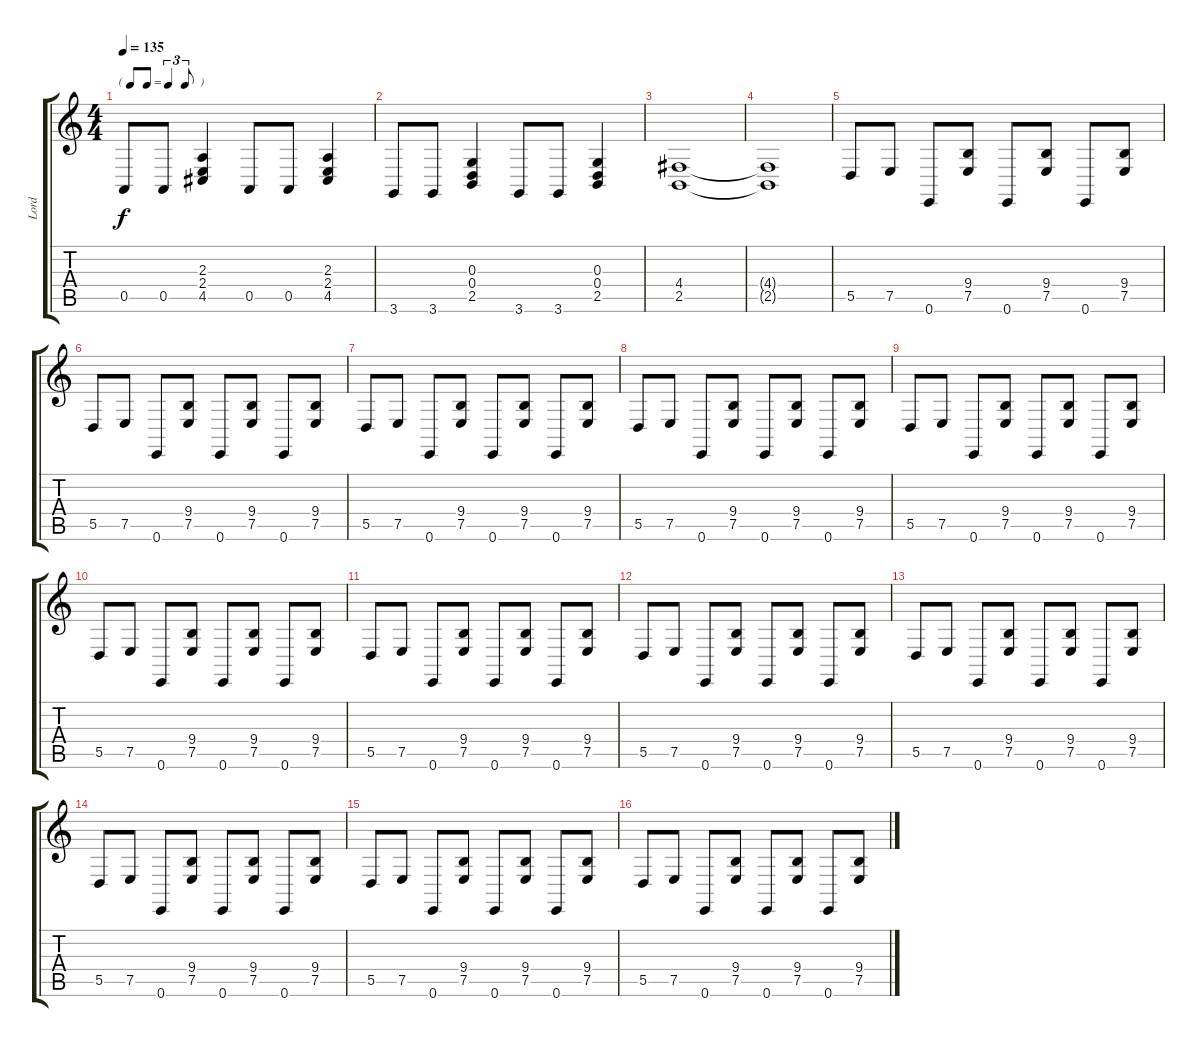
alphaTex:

\track ("Lord" "Lord") {instrument drawbarorgan}
\staff {score tabs}
\tuning (E4 B3 G3 D3 A2 E2) {hide}
\ts (4 4)
\tf triplet8th
\tempo 135
\clef g2
\ks c
0.5.8{dy f} 0.5.8 (2.3 2.4 4.5).4 0.5.8 0.5.8 (2.3 2.4 4.5).4 |
3.6.8 3.6.8 (0.3 0.4 2.5).4 3.6.8 3.6.8 (0.3 0.4 2.5).4 |
(4.4 2.5).1 |
(4.4{t} 2.5{t}).1 |
5.5.8 7.5.8 0.6.8 (9.4 7.5).8 0.6.8 (9.4 7.5).8 0.6.8 (9.4 7.5).8 |
5.5.8 7.5.8 0.6.8 (9.4 7.5).8 0.6.8 (9.4 7.5).8 0.6.8 (9.4 7.5).8 |
5.5.8 7.5.8 0.6.8 (9.4 7.5).8 0.6.8 (9.4 7.5).8 0.6.8 (9.4 7.5).8 |
5.5.8 7.5.8 0.6.8 (9.4 7.5).8 0.6.8 (9.4 7.5).8 0.6.8 (9.4 7.5).8 |
5.5.8 7.5.8 0.6.8 (9.4 7.5).8 0.6.8 (9.4 7.5).8 0.6.8 (9.4 7.5).8 |
5.5.8 7.5.8 0.6.8 (9.4 7.5).8 0.6.8 (9.4 7.5).8 0.6.8 (9.4 7.5).8 |
5.5.8 7.5.8 0.6.8 (9.4 7.5).8 0.6.8 (9.4 7.5).8 0.6.8 (9.4 7.5).8 |
5.5.8 7.5.8 0.6.8 (9.4 7.5).8 0.6.8 (9.4 7.5).8 0.6.8 (9.4 7.5).8 |
5.5.8 7.5.8 0.6.8 (9.4 7.5).8 0.6.8 (9.4 7.5).8 0.6.8 (9.4 7.5).8 |
5.5.8 7.5.8 0.6.8 (9.4 7.5).8 0.6.8 (9.4 7.5).8 0.6.8 (9.4 7.5).8 |
5.5.8 7.5.8 0.6.8 (9.4 7.5).8 0.6.8 (9.4 7.5).8 0.6.8 (9.4 7.5).8 |
5.5.8 7.5.8 0.6.8 (9.4 7.5).8 0.6.8 (9.4 7.5).8 0.6.8 (9.4 7.5).8
